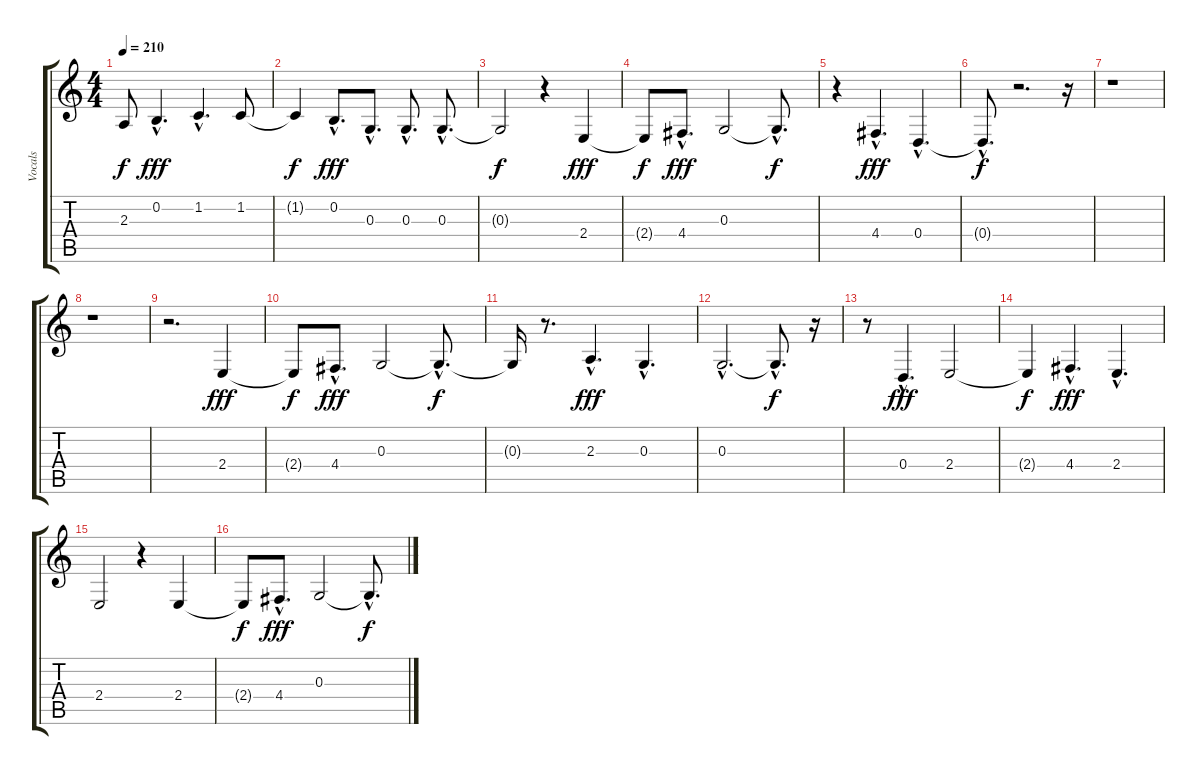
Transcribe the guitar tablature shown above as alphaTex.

\track ("Vocals" "Vocals") {instrument oboe}
\staff {score tabs}
\tuning (E4 B3 G3 D3 A2 E2) {hide}
\ts (4 4)
\tempo 210
\clef g2
\ks c
2.3{t}.8{dy f} 0.2{hac}.4{d dy fff} 1.2{hac}.4{d} 1.2.8 |
1.2{t}.4{dy f} 0.2{hac}.8{d dy fff} 0.3{hac}.8{d} 0.3{hac}.8{d} 0.3{hac}.8{d} |
0.3{t}.2{dy f} r.4 2.4.4{dy fff} |
2.4{t}.8{dy f} 4.4{hac}.8{d dy fff} 0.3.2 0.3{hac t}.8{d dy f} |
r.4 4.4{hac}.4{d dy fff} 0.4{hac}.4{d} |
0.4{hac t}.8{d dy f} r.2{d} r.16 |
r.1 |
r.1 |
r.2{d} 2.4.4{dy fff} |
2.4{t}.8{dy f} 4.4{hac}.8{d dy fff} 0.3.2 0.3{hac t}.8{d dy f} |
0.3{t}.16 r.8{d} 2.3{hac}.4{d dy fff} 0.3{hac}.4{d} |
0.3{hac}.2{d} 0.3{hac t}.8{d dy f} r.16 |
r.8 0.4{hac}.4{d dy fff} 2.4.2 |
2.4{t}.4{dy f} 4.4{hac}.4{d dy fff} 2.4{hac}.4{d} |
2.4.2 r.4 2.4.4 |
2.4{t}.8{dy f} 4.4{hac}.8{d dy fff} 0.3.2 0.3{hac t}.8{d dy f}
